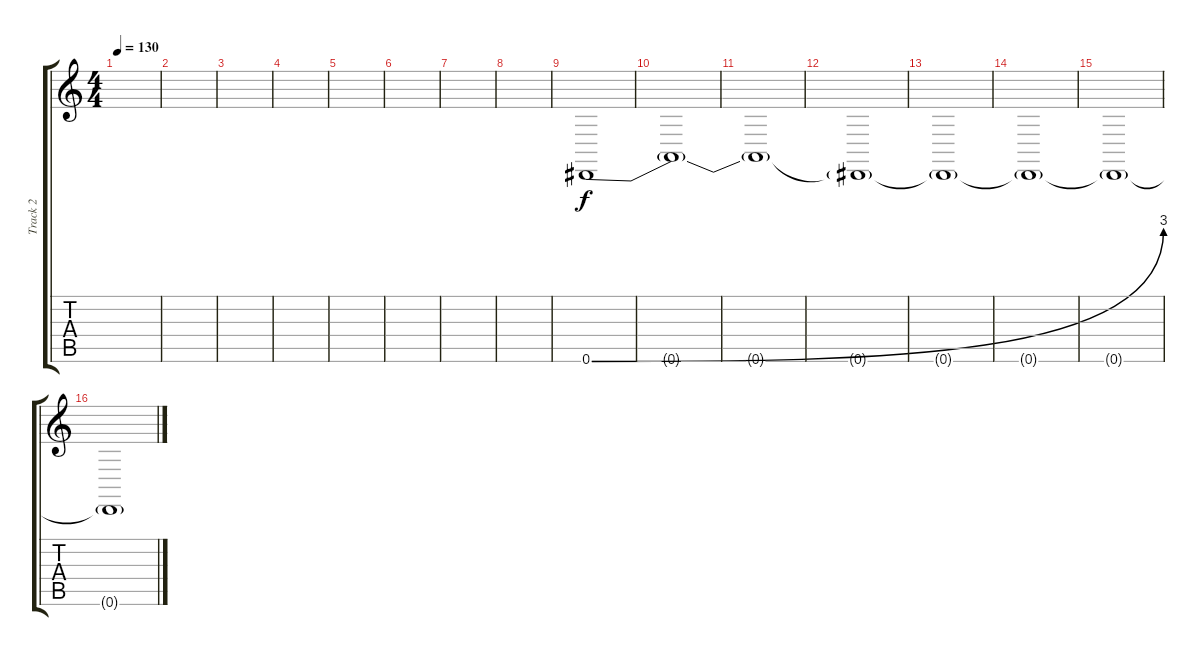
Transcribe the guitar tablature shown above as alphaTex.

\track ("Track 2" "Track 2") {instrument electricpiano1}
\staff {score tabs}
\tuning (Eb4 Bb3 Gb3 Db3 Ab2 Eb2) {hide}
\ts (4 4)
\tempo 130
\clef g2
\ks c
|
|
|
|
|
|
|
|
0.6{be (bend 0 0 60 12)}.1{instrument fx7echoes} |
0.6{t}.1 |
0.6{t}.1 |
0.6{t}.1 |
0.6{t}.1 |
0.6{t}.1 |
0.6{t}.1 |
0.6{t}.1
